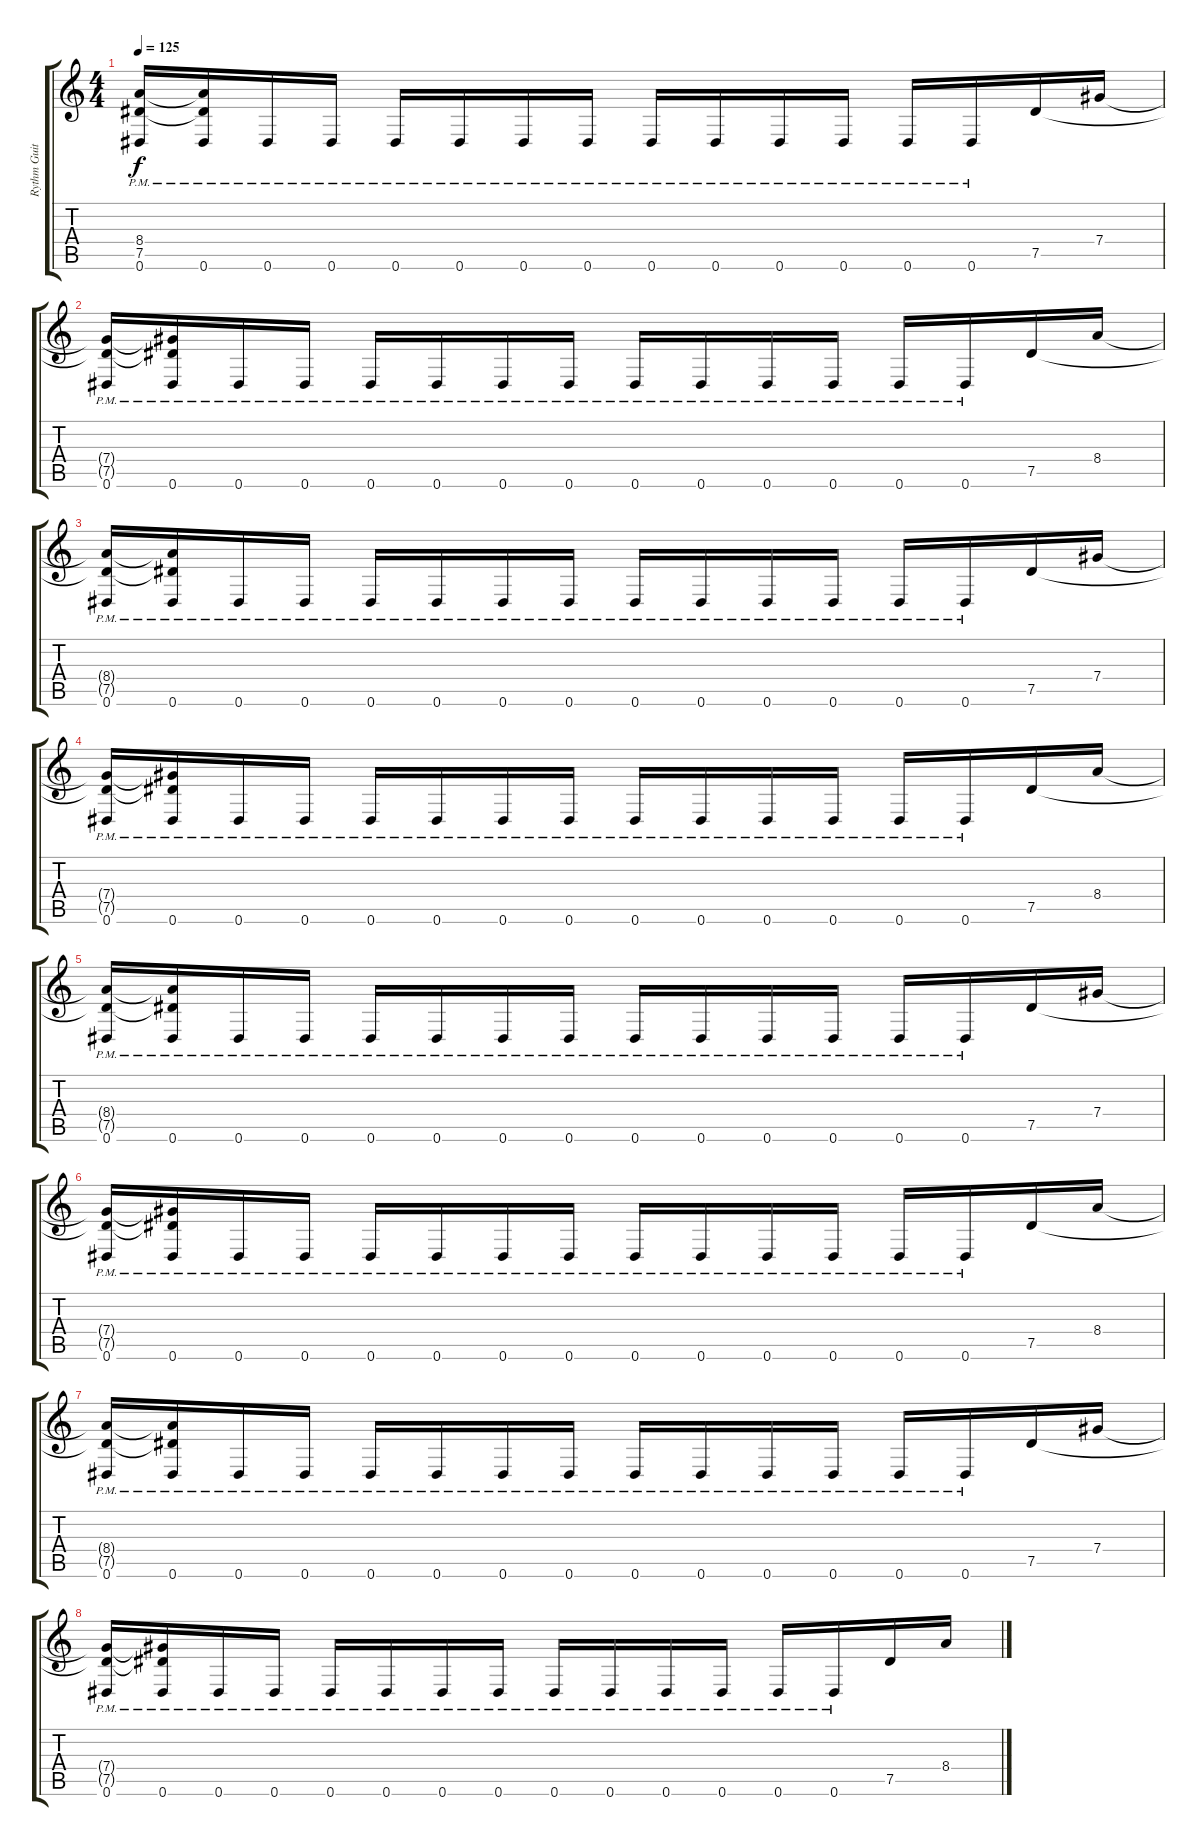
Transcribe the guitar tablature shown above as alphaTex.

\track ("Rythm Guitar" "Rythm Guit") {instrument distortionguitar}
\staff {score tabs}
\tuning (Eb4 Bb3 Gb3 Db3 Ab2 Eb2) {hide}
\ts (4 4)
\tempo 125
\clef g2
\ks c
(8.4{t} 7.5{t} 0.6{pm}).16{dy f} (8.4{t} 7.5{t} 0.6{pm}).16 0.6{pm}.16 0.6{pm}.16 0.6{pm}.16 0.6{pm}.16 0.6{pm}.16 0.6{pm}.16 0.6{pm}.16 0.6{pm}.16 0.6{pm}.16 0.6{pm}.16 0.6{pm}.16 0.6{pm}.16 7.5.16 7.4.16 |
(7.4{t} 7.5{t} 0.6{pm}).16 (7.4{t} 7.5{t} 0.6{pm}).16 0.6{pm}.16 0.6{pm}.16 0.6{pm}.16 0.6{pm}.16 0.6{pm}.16 0.6{pm}.16 0.6{pm}.16 0.6{pm}.16 0.6{pm}.16 0.6{pm}.16 0.6{pm}.16 0.6{pm}.16 7.5.16 8.4.16 |
(8.4{t} 7.5{t} 0.6{pm}).16 (8.4{t} 7.5{t} 0.6{pm}).16 0.6{pm}.16 0.6{pm}.16 0.6{pm}.16 0.6{pm}.16 0.6{pm}.16 0.6{pm}.16 0.6{pm}.16 0.6{pm}.16 0.6{pm}.16 0.6{pm}.16 0.6{pm}.16 0.6{pm}.16 7.5.16 7.4.16 |
(7.4{t} 7.5{t} 0.6{pm}).16 (7.4{t} 7.5{t} 0.6{pm}).16 0.6{pm}.16 0.6{pm}.16 0.6{pm}.16 0.6{pm}.16 0.6{pm}.16 0.6{pm}.16 0.6{pm}.16 0.6{pm}.16 0.6{pm}.16 0.6{pm}.16 0.6{pm}.16 0.6{pm}.16 7.5.16 8.4.16 |
(8.4{t} 7.5{t} 0.6{pm}).16 (8.4{t} 7.5{t} 0.6{pm}).16 0.6{pm}.16 0.6{pm}.16 0.6{pm}.16 0.6{pm}.16 0.6{pm}.16 0.6{pm}.16 0.6{pm}.16 0.6{pm}.16 0.6{pm}.16 0.6{pm}.16 0.6{pm}.16 0.6{pm}.16 7.5.16 7.4.16 |
(7.4{t} 7.5{t} 0.6{pm}).16 (7.4{t} 7.5{t} 0.6{pm}).16 0.6{pm}.16 0.6{pm}.16 0.6{pm}.16 0.6{pm}.16 0.6{pm}.16 0.6{pm}.16 0.6{pm}.16 0.6{pm}.16 0.6{pm}.16 0.6{pm}.16 0.6{pm}.16 0.6{pm}.16 7.5.16 8.4.16 |
(8.4{t} 7.5{t} 0.6{pm}).16 (8.4{t} 7.5{t} 0.6{pm}).16 0.6{pm}.16 0.6{pm}.16 0.6{pm}.16 0.6{pm}.16 0.6{pm}.16 0.6{pm}.16 0.6{pm}.16 0.6{pm}.16 0.6{pm}.16 0.6{pm}.16 0.6{pm}.16 0.6{pm}.16 7.5.16 7.4.16 |
(7.4{t} 7.5{t} 0.6{pm}).16 (7.4{t} 7.5{t} 0.6{pm}).16 0.6{pm}.16 0.6{pm}.16 0.6{pm}.16 0.6{pm}.16 0.6{pm}.16 0.6{pm}.16 0.6{pm}.16 0.6{pm}.16 0.6{pm}.16 0.6{pm}.16 0.6{pm}.16 0.6{pm}.16 7.5.16 8.4.16
